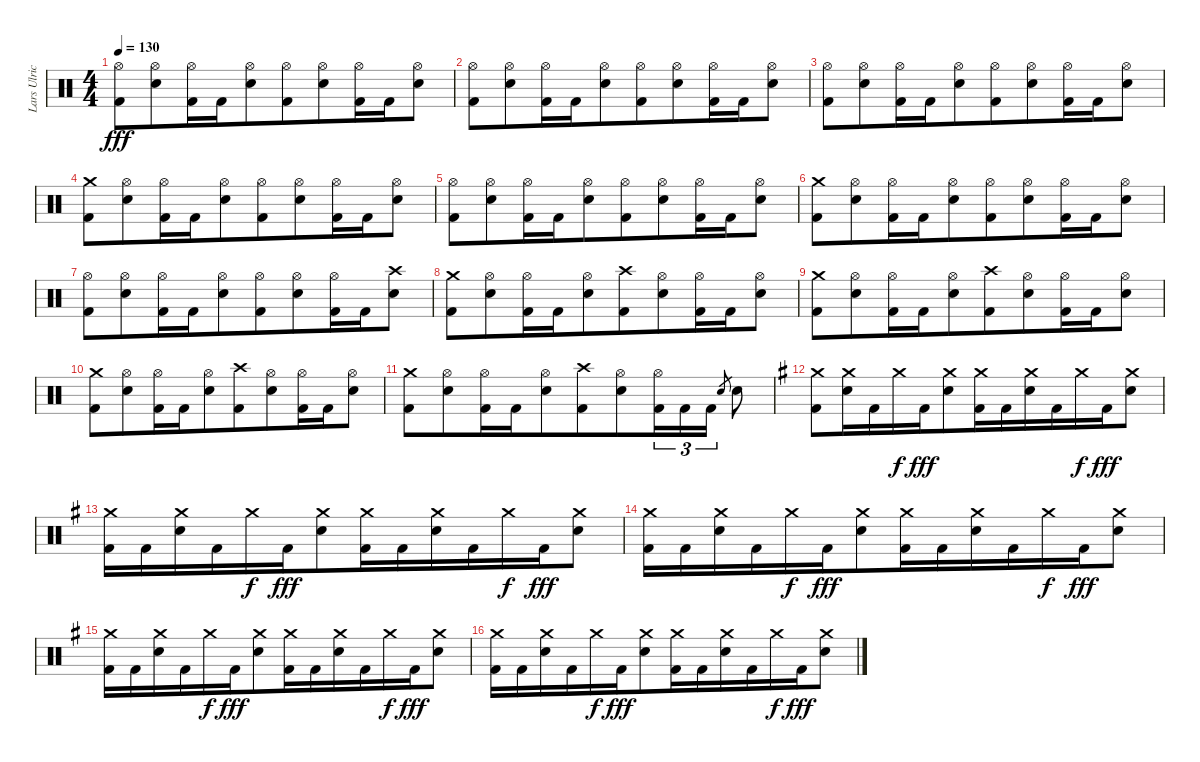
\track ("Lars Ulrich" "Lars Ulric") {instrument percussion}
\staff {score}
\articulation defaults
\ts (4 4)
\tempo 130
\clef neutral
\ks aminor
("Hi-Hat (open)" "Kick (hit) 2").8{dy fff beam merge} ("Hi-Hat (open)" "Electric Snare (hit)").8{beam merge} ("Hi-Hat (open)" "Kick (hit) 2").16{beam merge} "Kick (hit) 2".16{beam merge} ("Hi-Hat (open)" "Electric Snare (hit)").8{beam merge} ("Hi-Hat (open)" "Kick (hit) 2").8{beam merge} ("Hi-Hat (open)" "Electric Snare (hit)").8{beam merge} ("Hi-Hat (open)" "Kick (hit) 2").16{beam merge} "Kick (hit) 2".16{beam merge} ("Hi-Hat (open)" "Electric Snare (hit)").8 |
("Hi-Hat (open)" "Kick (hit) 2").8{beam merge} ("Hi-Hat (open)" "Electric Snare (hit)").8{beam merge} ("Hi-Hat (open)" "Kick (hit) 2").16{beam merge} "Kick (hit) 2".16{beam merge} ("Hi-Hat (open)" "Electric Snare (hit)").8{beam merge} ("Hi-Hat (open)" "Kick (hit) 2").8{beam merge} ("Hi-Hat (open)" "Electric Snare (hit)").8{beam merge} ("Hi-Hat (open)" "Kick (hit) 2").16{beam merge} "Kick (hit) 2".16{beam merge} ("Hi-Hat (open)" "Electric Snare (hit)").8 |
("Hi-Hat (open)" "Kick (hit) 2").8{beam merge} ("Hi-Hat (open)" "Electric Snare (hit)").8{beam merge} ("Hi-Hat (open)" "Kick (hit) 2").16{beam merge} "Kick (hit) 2".16{beam merge} ("Hi-Hat (open)" "Electric Snare (hit)").8{beam merge} ("Hi-Hat (open)" "Kick (hit) 2").8{beam merge} ("Hi-Hat (open)" "Electric Snare (hit)").8{beam merge} ("Hi-Hat (open)" "Kick (hit) 2").16{beam merge} "Kick (hit) 2".16{beam merge} ("Hi-Hat (open)" "Electric Snare (hit)").8 |
("Crash medium (hit)" "Kick (hit) 2").8{beam merge} ("Hi-Hat (open)" "Electric Snare (hit)").8{beam merge} ("Hi-Hat (open)" "Kick (hit) 2").16{beam merge} "Kick (hit) 2".16{beam merge} ("Hi-Hat (open)" "Electric Snare (hit)").8{beam merge} ("Hi-Hat (open)" "Kick (hit) 2").8{beam merge} ("Hi-Hat (open)" "Electric Snare (hit)").8{beam merge} ("Hi-Hat (open)" "Kick (hit) 2").16{beam merge} "Kick (hit) 2".16{beam merge} ("Hi-Hat (open)" "Electric Snare (hit)").8 |
("Hi-Hat (open)" "Kick (hit) 2").8{beam merge} ("Hi-Hat (open)" "Electric Snare (hit)").8{beam merge} ("Hi-Hat (open)" "Kick (hit) 2").16{beam merge} "Kick (hit) 2".16{beam merge} ("Hi-Hat (open)" "Electric Snare (hit)").8{beam merge} ("Hi-Hat (open)" "Kick (hit) 2").8{beam merge} ("Hi-Hat (open)" "Electric Snare (hit)").8{beam merge} ("Hi-Hat (open)" "Kick (hit) 2").16{beam merge} "Kick (hit) 2".16{beam merge} ("Hi-Hat (open)" "Electric Snare (hit)").8 |
("Crash medium (hit)" "Kick (hit) 2").8{beam merge} ("Hi-Hat (open)" "Electric Snare (hit)").8{beam merge} ("Hi-Hat (open)" "Kick (hit) 2").16{beam merge} "Kick (hit) 2".16{beam merge} ("Hi-Hat (open)" "Electric Snare (hit)").8{beam merge} ("Hi-Hat (open)" "Kick (hit) 2").8{beam merge} ("Hi-Hat (open)" "Electric Snare (hit)").8{beam merge} ("Hi-Hat (open)" "Kick (hit) 2").16{beam merge} "Kick (hit) 2".16{beam merge} ("Hi-Hat (open)" "Electric Snare (hit)").8 |
("Hi-Hat (open)" "Kick (hit) 2").8{beam merge} ("Hi-Hat (open)" "Electric Snare (hit)").8{beam merge} ("Hi-Hat (open)" "Kick (hit) 2").16{beam merge} "Kick (hit) 2".16{beam merge} ("Hi-Hat (open)" "Electric Snare (hit)").8{beam merge} ("Hi-Hat (open)" "Kick (hit) 2").8{beam merge} ("Hi-Hat (open)" "Electric Snare (hit)").8{beam merge} ("Hi-Hat (open)" "Kick (hit) 2").16{beam merge} "Kick (hit) 2".16{beam merge} ("Crash high (hit)" "Electric Snare (hit)").8 |
("Crash medium (hit)" "Kick (hit) 2").8{beam merge} ("Hi-Hat (open)" "Electric Snare (hit)").8{beam merge} ("Hi-Hat (open)" "Kick (hit) 2").16{beam merge} "Kick (hit) 2".16{beam merge} ("Hi-Hat (open)" "Electric Snare (hit)").8{beam merge} ("Crash high (hit)" "Kick (hit) 2").8{beam merge} ("Hi-Hat (open)" "Electric Snare (hit)").8{beam merge} ("Hi-Hat (open)" "Kick (hit) 2").16{beam merge} "Kick (hit) 2".16{beam merge} ("Hi-Hat (open)" "Electric Snare (hit)").8 |
("Crash medium (hit)" "Kick (hit) 2").8{beam merge} ("Hi-Hat (open)" "Electric Snare (hit)").8{beam merge} ("Hi-Hat (open)" "Kick (hit) 2").16{beam merge} "Kick (hit) 2".16{beam merge} ("Hi-Hat (open)" "Electric Snare (hit)").8{beam merge} ("Crash high (hit)" "Kick (hit) 2").8{beam merge} ("Hi-Hat (open)" "Electric Snare (hit)").8{beam merge} ("Hi-Hat (open)" "Kick (hit) 2").16{beam merge} "Kick (hit) 2".16{beam merge} ("Hi-Hat (open)" "Electric Snare (hit)").8 |
("Crash medium (hit)" "Kick (hit) 2").8{beam merge} ("Hi-Hat (open)" "Electric Snare (hit)").8{beam merge} ("Hi-Hat (open)" "Kick (hit) 2").16{beam merge} "Kick (hit) 2".16{beam merge} ("Hi-Hat (open)" "Electric Snare (hit)").8{beam merge} ("Crash high (hit)" "Kick (hit) 2").8{beam merge} ("Hi-Hat (open)" "Electric Snare (hit)").8{beam merge} ("Hi-Hat (open)" "Kick (hit) 2").16{beam merge} "Kick (hit) 2".16{beam merge} ("Hi-Hat (open)" "Electric Snare (hit)").8 |
("Crash medium (hit)" "Kick (hit) 2").8{beam merge} ("Hi-Hat (open)" "Electric Snare (hit)").8{beam merge} ("Hi-Hat (open)" "Kick (hit) 2").16{beam merge} "Kick (hit) 2".16{beam merge} ("Hi-Hat (open)" "Electric Snare (hit)").8{beam merge} ("Crash high (hit)" "Kick (hit) 2").8{beam merge} ("Hi-Hat (open)" "Electric Snare (hit)").8{beam merge} ("Hi-Hat (open)" "Kick (hit) 2").16{tu (3 2) beam merge} "Kick (hit) 2".16{tu (3 2) beam merge} "Kick (hit) 2".16{tu (3 2)} "Electric Snare (hit)".8{gr beam merge} "Electric Snare (hit)".8 |
\ks eminor
("Crash medium (hit)" "Kick (hit) 2").8{beam merge} ("Crash medium (hit)" "Electric Snare (hit)").16{beam merge} "Kick (hit) 2".16{beam merge} "Crash medium (hit)".16{dy f beam merge} "Kick (hit) 2".16{dy fff beam merge} ("Crash medium (hit)" "Electric Snare (hit)").8{beam merge} ("Crash medium (hit)" "Kick (hit) 2").16{beam merge} "Kick (hit) 2".16{beam merge} ("Crash medium (hit)" "Electric Snare (hit)").16{beam merge} "Kick (hit) 2".16{beam merge} "Crash medium (hit)".16{dy f beam merge} "Kick (hit) 2".16{dy fff beam merge} ("Crash medium (hit)" "Electric Snare (hit)").8 |
("Crash medium (hit)" "Kick (hit) 2").16{beam merge} "Kick (hit) 2".16{beam merge} ("Crash medium (hit)" "Electric Snare (hit)").16{beam merge} "Kick (hit) 2".16{beam merge} "Crash medium (hit)".16{dy f beam merge} "Kick (hit) 2".16{dy fff beam merge} ("Crash medium (hit)" "Electric Snare (hit)").8{beam merge} ("Crash medium (hit)" "Kick (hit) 2").16{beam merge} "Kick (hit) 2".16{beam merge} ("Crash medium (hit)" "Electric Snare (hit)").16{beam merge} "Kick (hit) 2".16{beam merge} "Crash medium (hit)".16{dy f beam merge} "Kick (hit) 2".16{dy fff beam merge} ("Crash medium (hit)" "Electric Snare (hit)").8 |
("Crash medium (hit)" "Kick (hit) 2").16{beam merge} "Kick (hit) 2".16{beam merge} ("Crash medium (hit)" "Electric Snare (hit)").16{beam merge} "Kick (hit) 2".16{beam merge} "Crash medium (hit)".16{dy f beam merge} "Kick (hit) 2".16{dy fff beam merge} ("Crash medium (hit)" "Electric Snare (hit)").8{beam merge} ("Crash medium (hit)" "Kick (hit) 2").16{beam merge} "Kick (hit) 2".16{beam merge} ("Crash medium (hit)" "Electric Snare (hit)").16{beam merge} "Kick (hit) 2".16{beam merge} "Crash medium (hit)".16{dy f beam merge} "Kick (hit) 2".16{dy fff beam merge} ("Crash medium (hit)" "Electric Snare (hit)").8 |
("Crash medium (hit)" "Kick (hit) 2").16{beam merge} "Kick (hit) 2".16{beam merge} ("Crash medium (hit)" "Electric Snare (hit)").16{beam merge} "Kick (hit) 2".16{beam merge} "Crash medium (hit)".16{dy f beam merge} "Kick (hit) 2".16{dy fff beam merge} ("Crash medium (hit)" "Electric Snare (hit)").8{beam merge} ("Crash medium (hit)" "Kick (hit) 2").16{beam merge} "Kick (hit) 2".16{beam merge} ("Crash medium (hit)" "Electric Snare (hit)").16{beam merge} "Kick (hit) 2".16{beam merge} "Crash medium (hit)".16{dy f beam merge} "Kick (hit) 2".16{dy fff beam merge} ("Crash medium (hit)" "Electric Snare (hit)").8 |
("Crash medium (hit)" "Kick (hit) 2").16{beam merge} "Kick (hit) 2".16{beam merge} ("Crash medium (hit)" "Electric Snare (hit)").16{beam merge} "Kick (hit) 2".16{beam merge} "Crash medium (hit)".16{dy f beam merge} "Kick (hit) 2".16{dy fff beam merge} ("Crash medium (hit)" "Electric Snare (hit)").8{beam merge} ("Crash medium (hit)" "Kick (hit) 2").16{beam merge} "Kick (hit) 2".16{beam merge} ("Crash medium (hit)" "Electric Snare (hit)").16{beam merge} "Kick (hit) 2".16{beam merge} "Crash medium (hit)".16{dy f beam merge} "Kick (hit) 2".16{dy fff beam merge} ("Crash medium (hit)" "Electric Snare (hit)").8
